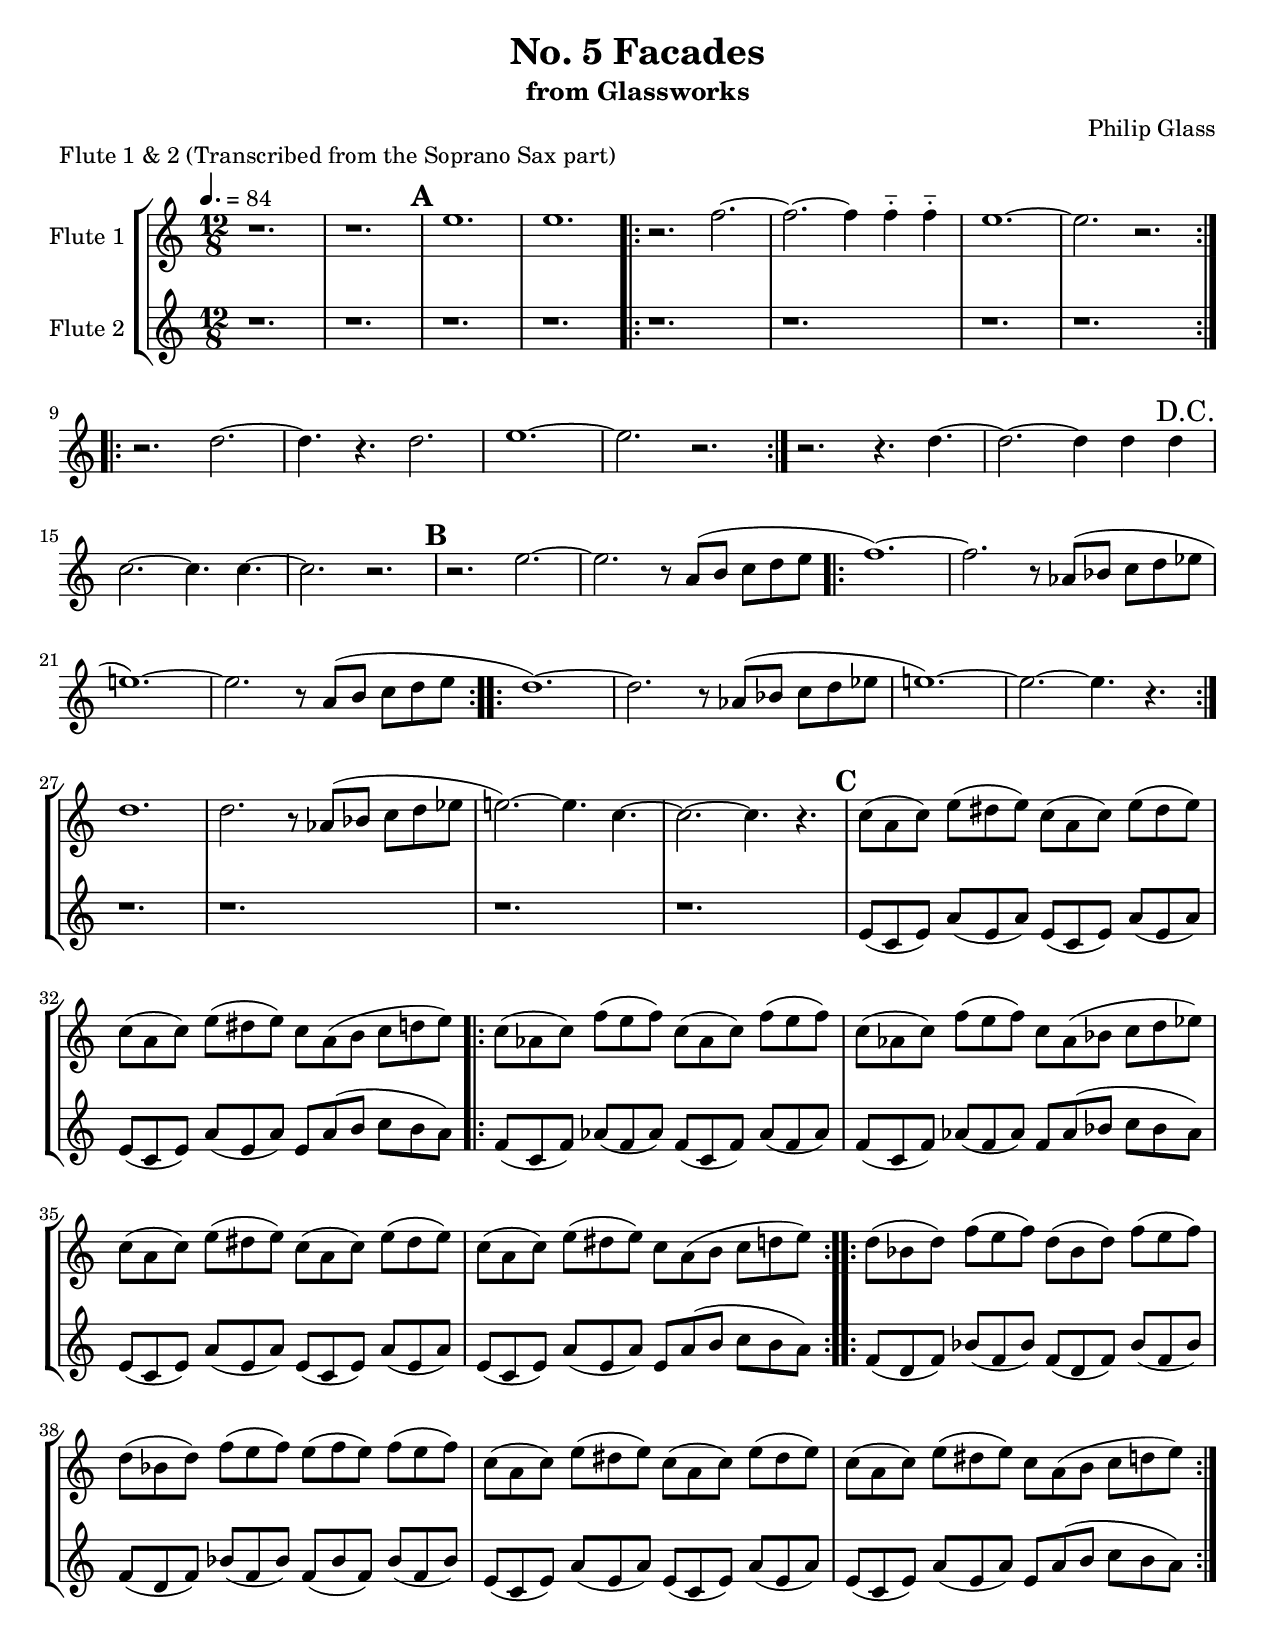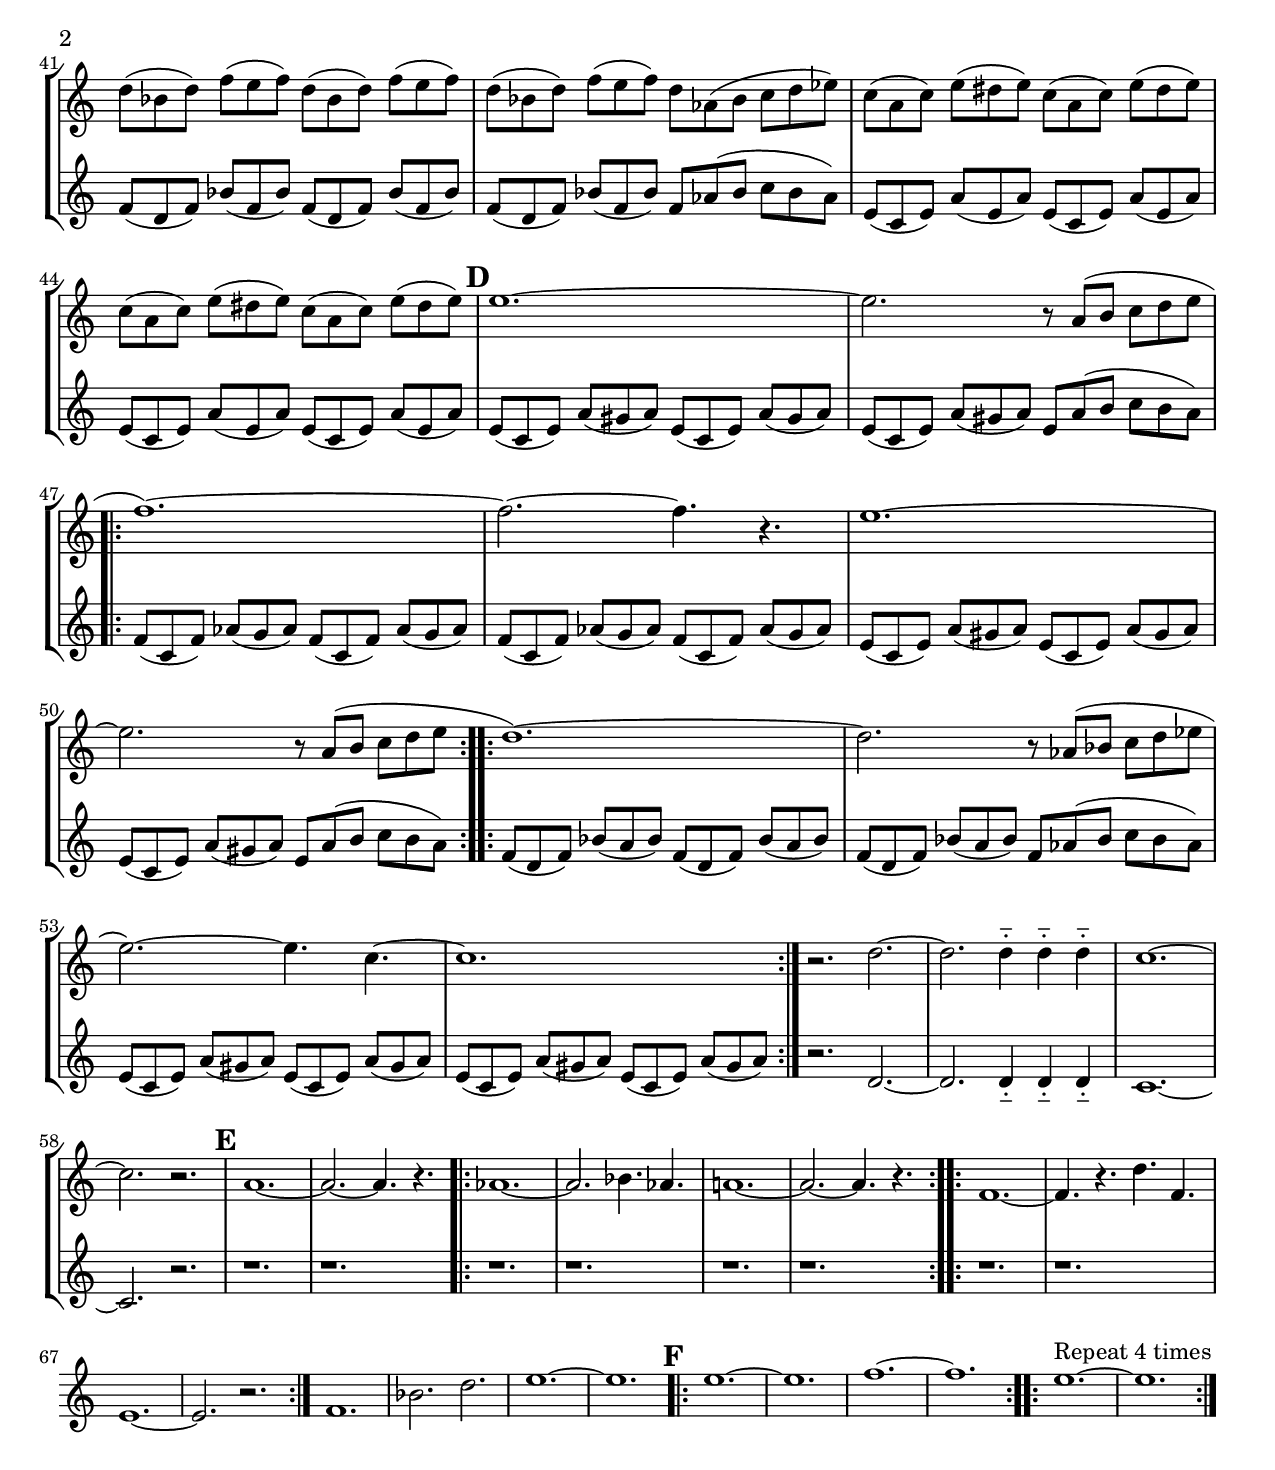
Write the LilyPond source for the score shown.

%{

Facades
Flute Part

%}

\version "2.14.1"
%\include "english.ly"
#(set-default-paper-size "letter")

\header {
  title = "No. 5 Facades"
  % Comment out the subtitle to fit it onto two pages instead of three.
  subtitle = "from Glassworks"
  composer = "Philip Glass"
  piece = "Flute 1 & 2 (Transcribed from the Soprano Sax part)"
}

\layout {
  \context {
    \Staff \RemoveEmptyStaves
  }
}


\score {
  \new StaffGroup \relative c'' {
    <<
      \new Staff \with { instrumentName = #"Flute 1" } {
        \clef treble
        \time 12/8
        \set Staff.midiInstrument = #"flute"
        \tempo 4.=84

        % Page 1 (49)
        r1. | r |

        % -----------------------------------------
        % A - Repetition 1 & 2
        % XXX note: tacit first time
        \mark \default
        e | e |
        \repeat volta 2 {
          r2. f~| f~ f4 f-_ f-_ |
          e1.~ | e2. r |
        }
        \repeat volta 2 {
          r d~ | d4. r d2. |
          e1.~ | e2. r|
        }
        r2. r4. d~ | d2.~ d4 d d |
        \once \override Score.RehearsalMark #'break-visibility = #end-of-line-visible
        \once \override Score.RehearsalMark #'self-alignment-X = #RIGHT
        \mark "D.C."
        \break
        % Page 2 (50)
        c2.~ c4. c4.~ | c2. r |

        % -----------------------------------------
        % B - Repetition 3
        \mark \default
        r2. e~ | e r8 a,( b c d e |
        \repeat volta 2 {
          f1.~)  | f2. r8 aes,( bes c d ees |
          e!1.~) | e2. r8 a,( b c d e |
        }
        \repeat volta 2 {
          d1.~)  | d2. r8 aes( bes c d ees |
          e!1.~) | e2.~ e4. r |
        }
        % Page 3 (51)
        d1. | d2. r8 aes( bes c d ees |
        e!2.~) e4. c~ | c2.~ c4. r |

        % -----------------------------------------
        % C - Repetition 4
        \mark \default
        c8( a c) e( dis e) c( a  c) e( dis e) |
        c(  a c) e( dis e) c  a( b  c  d   e) |
        \repeat volta 2 {
          c( aes c) f( e   f) c( aes  c)  f( e   f)   |
          c( aes c) f( e   f) c  aes( bes c  d   ees) |
          c( a   c) e( dis e) c( a    c)  e( dis e)   |
          c( a   c) e( dis e) c  a(   b   c  d   e)   |
        }
        % Page 4 (52)
        \repeat volta 2 {
          d( bes d) f( e   f) d( bes d) f( e   f) |
          d( bes d) f( e   f) e( f   e) f( e   f) |
          c( a   c) e( dis e) c( a   c) e( dis e) |
          c( a   c) e( dis e) c  a(  b  c  d   e) |
        }
        d( bes d) f( e f) d( bes  d)  f( e f)   |
        d( bes d) f( e f) d  aes( bes c  d ees) |
        c( a   c) e( dis e) c( a   c) e( dis e) |
        c( a   c) e( dis e) c( a   c) e( dis e) |

        % -----------------------------------------
        % D - Repetition 5
        % Page 5 (53)
        \mark \default
        e1.~ | e2. r8 a,( b c d e |
        \repeat volta 2 {
          f1.~) | f2.~ f4. r |
          e1.~  | e2. r8 a,( b c d e |
        }
        \repeat volta 2 {
          d1.~) | d2. r8 aes( bes c d ees |
          e2.~) e4. c~ | c1. |
        }
        % Page 6 (54)
        r2. d~ | d d4-_ d-_ d-_ |
        c1.~ | c2. r |

        % -----------------------------------------
        % E - Repetition 6
        \mark \default
        a1.~ | a2.~ a4. r |
        \repeat volta 2 {
          aes1.~ | aes2. bes4. aes |
          a!1.~ | a2.~ a4. r |
        }
        \repeat volta 2 {
          f1.~ | f4. r d' f, |
        % Page 7 (55)
          e1.~ | e2. r |
        }
        f1. | bes2. d |
        e1.~ | e |

        % -----------------------------------------
        % Coda
        \mark \default
        \repeat volta 2 {
          e~ | e |
          f~ | f |
        }
        \repeat volta 4 {
          e~^\markup { "Repeat 4 times" } | e |
        }
      }

      \new Staff \with { instrumentName = #"Flute 2" } {
        \clef treble
        \time 12/8
        \set Staff.midiInstrument = #"flute"
        \tempo 4.=84

        r1. | r
        % A - Repetition 1 & 2
        \mark \default
        \repeat unfold 2 { r }
        \repeat volta 2 { \repeat unfold 4 { r } }
        \repeat volta 2 { \repeat unfold 4 { r } }
        \repeat unfold 4 { r }
        % B - Repetition 3
        \mark \default
        \repeat unfold 2 { r }
        \repeat volta 2 { \repeat unfold 4 { r } }
        \repeat volta 2 { \repeat unfold 4 { r } }
        % Page 3 (51)
        \repeat unfold 4 { r }

        % -----------------------------------------
        % C - Repetition 4
        \mark \default
        e,8( c e) a( e a) e( c e) a( e a) |
        e(   c e) a( e a) e a( b c b a) |
        \repeat volta 2 {
          f( c f) aes( f aes) f( c    f)  aes( f   aes) |
          f( c f) aes( f aes) f  aes( bes c    bes aes) |
          e( c e) a( e a) e( c  e) a( e a) |
          e( c e) a( e a) e  a( b  c  b a) |
        }
        % Page 4 (52)
        \repeat volta 2 {
          f( d f) bes( f bes) f( d   f) bes( f bes) |
          f( d f) bes( f bes) f( bes f) bes( f bes) |
          e,( c e) a( e a) e( c e) a( e a) |
          e(  c e) a( e a) e a( b c b a) |
        }
        f( d f) bes( f bes) f( d f) bes( f bes) |
        f( d f) bes( f bes) f aes( bes c bes aes) |
        e( c e) a( e a) e( c  e) a( e a) |
        e( c e) a( e a) e( c  e) a( e a) |

        % -----------------------------------------
        % D - Repetition 5
        % Page 5 (53)
        \mark \default
        e( c e) a( gis a) e( c  e) a( gis a) |
        e( c e) a( gis a) e  a( b  c  b   a) |
        \repeat volta 2 {
          f( c f) aes( g aes) f( c f) aes( g aes) |
          f( c f) aes( g aes) f( c f) aes( g aes) |
          e( c e) a( gis a) e( c  e) a( gis a) |
          e( c e) a( gis a) e  a( b  c  b   a) |
        }
        \repeat volta 2 {
          f( d f) bes( a bes) f( d f) bes( a bes) |
          f( d f) bes( a bes) f aes( bes c bes aes) |
          e( c e) a( gis a) e( c  e) a( gis a) |
          e( c e) a( gis a) e( c  e) a( gis a) |
        }
        r2. d,~ | d d4-_ d-_ d-_ |
        % Page 6 (54)
        c1.~ | c2. r |

        % E - Repetition 6
        \mark \default
        \repeat unfold 2 { r1. }
        \repeat volta 2 { \repeat unfold 4 { r } }
        \repeat volta 2 { \repeat unfold 4 { r } }
        \repeat unfold 4 { r }
        % Coda
        \mark \default
        \repeat volta 2 { \repeat unfold 4 { r } }
        \repeat volta 4 { \repeat unfold 2 { r } }
      }
    >>
  }

  \layout { }
  \midi { }
}

